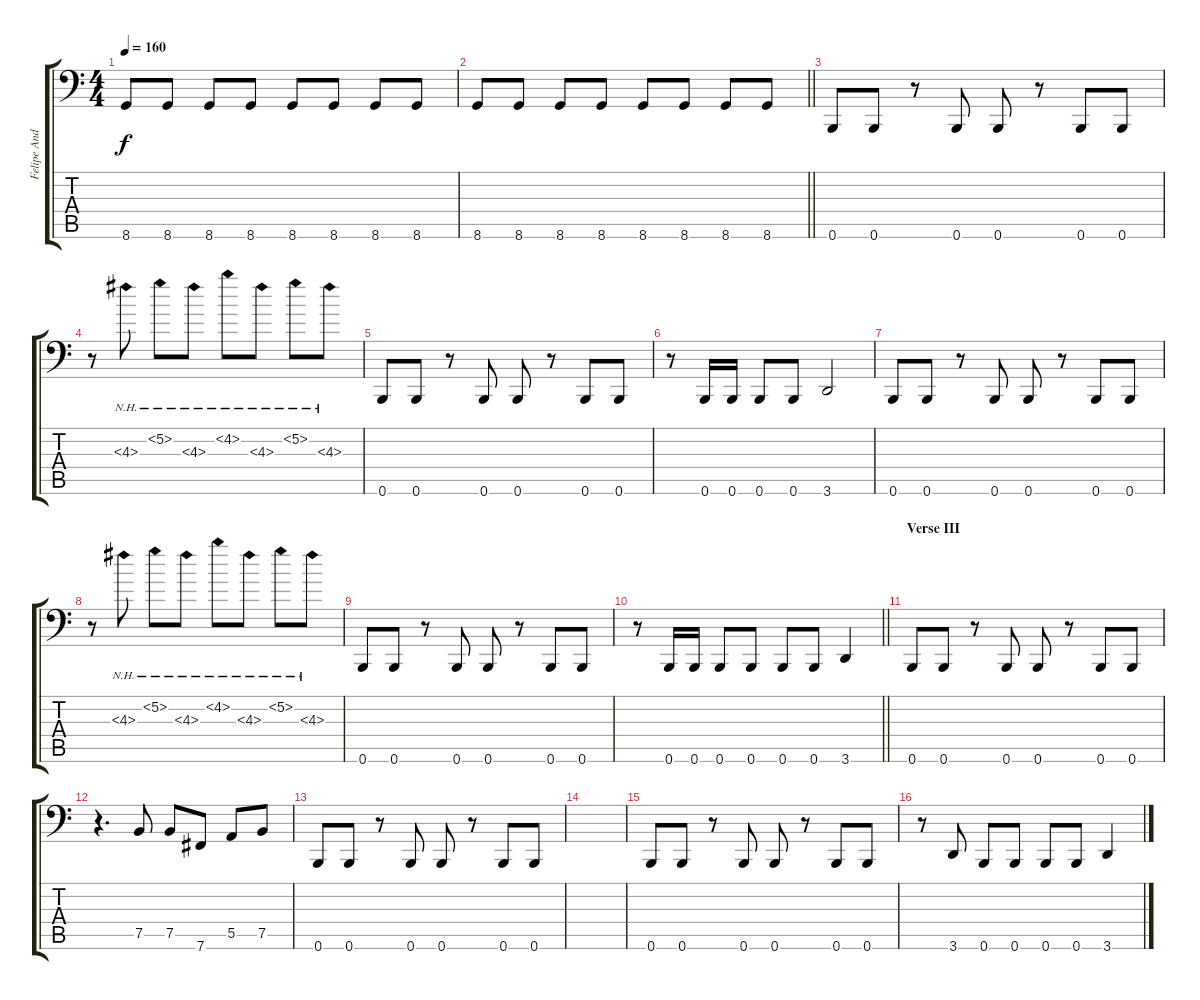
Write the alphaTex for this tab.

\track ("Felipe Andreoli" "Felipe And") {instrument electricbassfinger}
\staff {score tabs}
\tuning (C3 G2 D2 A1 E1 B0) {hide}
\ts (4 4)
\tempo 160
\clef f4
\ks c
8.6.8{dy f} 8.6.8 8.6.8 8.6.8 8.6.8 8.6.8 8.6.8 8.6.8 |
\barLineRight lightlight
8.6.8 8.6.8 8.6.8 8.6.8 8.6.8 8.6.8 8.6.8 8.6.8 |
0.6.8 0.6.8 r.8 0.6.8 0.6.8 r.8 0.6.8 0.6.8 |
r.8 4.3{nh}.8 5.2{nh}.8 4.3{nh}.8 4.2{nh}.8 4.3{nh}.8 5.2{nh}.8 4.3{nh}.8 |
0.6.8 0.6.8 r.8 0.6.8 0.6.8 r.8 0.6.8 0.6.8 |
r.8 0.6.16 0.6.16 0.6.8 0.6.8 3.6.2 |
0.6.8 0.6.8 r.8 0.6.8 0.6.8 r.8 0.6.8 0.6.8 |
r.8 4.3{nh}.8 5.2{nh}.8 4.3{nh}.8 4.2{nh}.8 4.3{nh}.8 5.2{nh}.8 4.3{nh}.8 |
0.6.8 0.6.8 r.8 0.6.8 0.6.8 r.8 0.6.8 0.6.8 |
\barLineRight lightlight
r.8 0.6.16 0.6.16 0.6.8 0.6.8 0.6.8 0.6.8 3.6.4 |
\section ("" "Verse III")
0.6.8{volume 16} 0.6.8 r.8 0.6.8 0.6.8 r.8 0.6.8 0.6.8 |
r.4{d} 7.5.8 7.5.8 7.6.8 5.5.8 7.5.8 |
0.6.8 0.6.8 r.8 0.6.8 0.6.8 r.8 0.6.8 0.6.8 |
|
0.6.8 0.6.8 r.8 0.6.8 0.6.8 r.8 0.6.8 0.6.8 |
r.8 3.6.8 0.6.8 0.6.8 0.6.8 0.6.8 3.6.4
